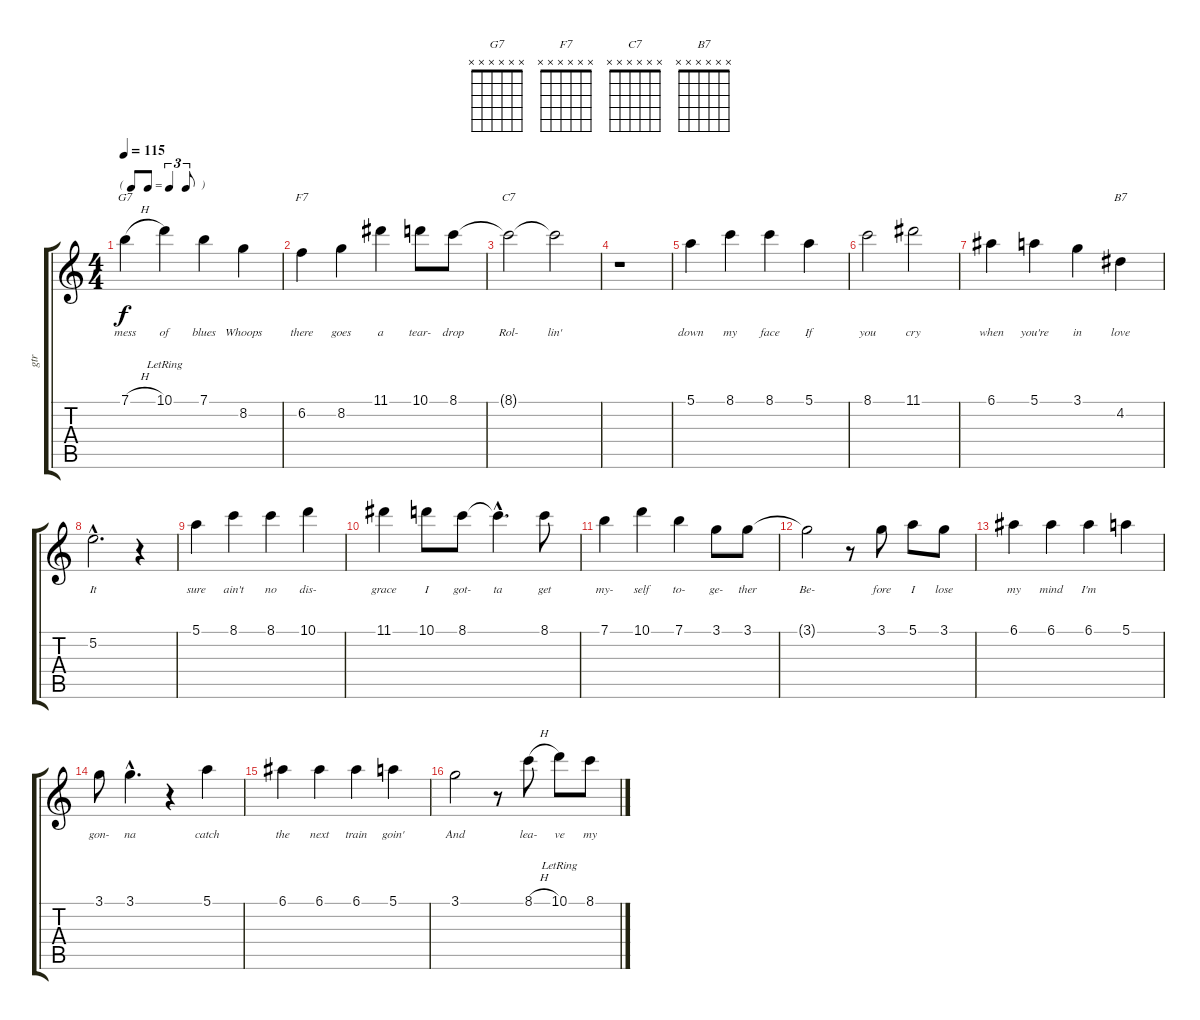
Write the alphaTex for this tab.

\track ("gtr" "gtr") {instrument acousticguitarsteel}
\staff {score tabs}
\tuning (E4 B3 G3 D3 A2 E2) {hide}
\chord ("G7" x x x x x x)
\chord ("F7" x x x x x x)
\chord ("C7" x x x x x x)
\chord ("B7" x x x x x x)
\ts (4 4)
\tf triplet8th
\tempo 115
\clef g2
\ks c
7.1{h}.4{ch "G7" lyrics (0 "mess") lyrics (1 "") lyrics (2 "") lyrics (3 "") lyrics (4 "") dy f} 10.1{lr}.4{lyrics (0 "of") lyrics (1 "") lyrics (2 "") lyrics (3 "") lyrics (4 "")} 7.1.4{lyrics (0 "blues") lyrics (1 "") lyrics (2 "") lyrics (3 "") lyrics (4 "")} 8.2.4{lyrics (0 "Whoops") lyrics (1 "") lyrics (2 "") lyrics (3 "") lyrics (4 "")} |
6.2.4{ch "F7" lyrics (0 "there") lyrics (1 "") lyrics (2 "") lyrics (3 "") lyrics (4 "")} 8.2.4{lyrics (0 "goes") lyrics (1 "") lyrics (2 "") lyrics (3 "") lyrics (4 "")} 11.1.4{lyrics (0 "a") lyrics (1 "") lyrics (2 "") lyrics (3 "") lyrics (4 "")} 10.1.8{lyrics (0 "tear-") lyrics (1 "") lyrics (2 "") lyrics (3 "") lyrics (4 "")} 8.1.8{lyrics (0 "drop") lyrics (1 "") lyrics (2 "") lyrics (3 "") lyrics (4 "")} |
8.1{t}.2{ch "C7" lyrics (0 "Rol-") lyrics (1 "") lyrics (2 "") lyrics (3 "") lyrics (4 "")} 8.1{t}.2{lyrics (0 "lin'") lyrics (1 "") lyrics (2 "") lyrics (3 "") lyrics (4 "")} |
r.1 |
5.1.4{lyrics (0 "down") lyrics (1 "") lyrics (2 "") lyrics (3 "") lyrics (4 "")} 8.1.4{lyrics (0 "my") lyrics (1 "") lyrics (2 "") lyrics (3 "") lyrics (4 "")} 8.1.4{lyrics (0 "face") lyrics (1 "") lyrics (2 "") lyrics (3 "") lyrics (4 "")} 5.1.4{lyrics (0 "If") lyrics (1 "") lyrics (2 "") lyrics (3 "") lyrics (4 "")} |
8.1.2{lyrics (0 "you") lyrics (1 "") lyrics (2 "") lyrics (3 "") lyrics (4 "")} 11.1.2{lyrics (0 "cry") lyrics (1 "") lyrics (2 "") lyrics (3 "") lyrics (4 "")} |
6.1.4{lyrics (0 "when") lyrics (1 "") lyrics (2 "") lyrics (3 "") lyrics (4 "")} 5.1.4{lyrics (0 "you're") lyrics (1 "") lyrics (2 "") lyrics (3 "") lyrics (4 "")} 3.1.4{lyrics (0 "in") lyrics (1 "") lyrics (2 "") lyrics (3 "") lyrics (4 "")} 4.2.4{ch "B7" lyrics (0 "love") lyrics (1 "") lyrics (2 "") lyrics (3 "") lyrics (4 "")} |
5.2{hac}.2{d lyrics (0 "It") lyrics (1 "") lyrics (2 "") lyrics (3 "") lyrics (4 "")} r.4 |
5.1.4{lyrics (0 "sure") lyrics (1 "") lyrics (2 "") lyrics (3 "") lyrics (4 "")} 8.1.4{lyrics (0 "ain't") lyrics (1 "") lyrics (2 "") lyrics (3 "") lyrics (4 "")} 8.1.4{lyrics (0 "no") lyrics (1 "") lyrics (2 "") lyrics (3 "") lyrics (4 "")} 10.1.4{lyrics (0 "dis-") lyrics (1 "") lyrics (2 "") lyrics (3 "") lyrics (4 "")} |
11.1.4{lyrics (0 "grace") lyrics (1 "") lyrics (2 "") lyrics (3 "") lyrics (4 "")} 10.1.8{lyrics (0 "I") lyrics (1 "") lyrics (2 "") lyrics (3 "") lyrics (4 "")} 8.1.8{lyrics (0 "got-") lyrics (1 "") lyrics (2 "") lyrics (3 "") lyrics (4 "")} 8.1{hac t}.4{d lyrics (0 "ta") lyrics (1 "") lyrics (2 "") lyrics (3 "") lyrics (4 "")} 8.1.8{lyrics (0 "get") lyrics (1 "") lyrics (2 "") lyrics (3 "") lyrics (4 "")} |
7.1.4{lyrics (0 "my-") lyrics (1 "") lyrics (2 "") lyrics (3 "") lyrics (4 "")} 10.1.4{lyrics (0 "self") lyrics (1 "") lyrics (2 "") lyrics (3 "") lyrics (4 "")} 7.1.4{lyrics (0 "to-") lyrics (1 "") lyrics (2 "") lyrics (3 "") lyrics (4 "")} 3.1.8{lyrics (0 "ge-") lyrics (1 "") lyrics (2 "") lyrics (3 "") lyrics (4 "")} 3.1.8{lyrics (0 "ther") lyrics (1 "") lyrics (2 "") lyrics (3 "") lyrics (4 "")} |
3.1{t}.2{lyrics (0 "Be-") lyrics (1 "") lyrics (2 "") lyrics (3 "") lyrics (4 "")} r.8 3.1.8{lyrics (0 "fore") lyrics (1 "") lyrics (2 "") lyrics (3 "") lyrics (4 "")} 5.1.8{lyrics (0 "I") lyrics (1 "") lyrics (2 "") lyrics (3 "") lyrics (4 "")} 3.1.8{lyrics (0 "lose") lyrics (1 "") lyrics (2 "") lyrics (3 "") lyrics (4 "")} |
6.1.4{lyrics (0 "my") lyrics (1 "") lyrics (2 "") lyrics (3 "") lyrics (4 "")} 6.1.4{lyrics (0 "mind") lyrics (1 "") lyrics (2 "") lyrics (3 "") lyrics (4 "")} 6.1.4{lyrics (0 "I'm") lyrics (1 "") lyrics (2 "") lyrics (3 "") lyrics (4 "")} 5.1.4{lyrics (0 "") lyrics (1 "") lyrics (2 "") lyrics (3 "") lyrics (4 "")} |
3.1.8{lyrics (0 "gon-") lyrics (1 "") lyrics (2 "") lyrics (3 "") lyrics (4 "")} 3.1{hac}.4{d lyrics (0 "na") lyrics (1 "") lyrics (2 "") lyrics (3 "") lyrics (4 "")} r.4 5.1.4{lyrics (0 "catch") lyrics (1 "") lyrics (2 "") lyrics (3 "") lyrics (4 "")} |
6.1.4{lyrics (0 "the") lyrics (1 "") lyrics (2 "") lyrics (3 "") lyrics (4 "")} 6.1.4{lyrics (0 "next") lyrics (1 "") lyrics (2 "") lyrics (3 "") lyrics (4 "")} 6.1.4{lyrics (0 "train") lyrics (1 "") lyrics (2 "") lyrics (3 "") lyrics (4 "")} 5.1.4{lyrics (0 "goin'") lyrics (1 "") lyrics (2 "") lyrics (3 "") lyrics (4 "")} |
3.1.2{lyrics (0 "And") lyrics (1 "") lyrics (2 "") lyrics (3 "") lyrics (4 "")} r.8 8.1{h}.8{lyrics (0 "lea-") lyrics (1 "") lyrics (2 "") lyrics (3 "") lyrics (4 "")} 10.1{lr}.8{lyrics (0 "ve") lyrics (1 "") lyrics (2 "") lyrics (3 "") lyrics (4 "")} 8.1.8{lyrics (0 "my") lyrics (1 "") lyrics (2 "") lyrics (3 "") lyrics (4 "")}
